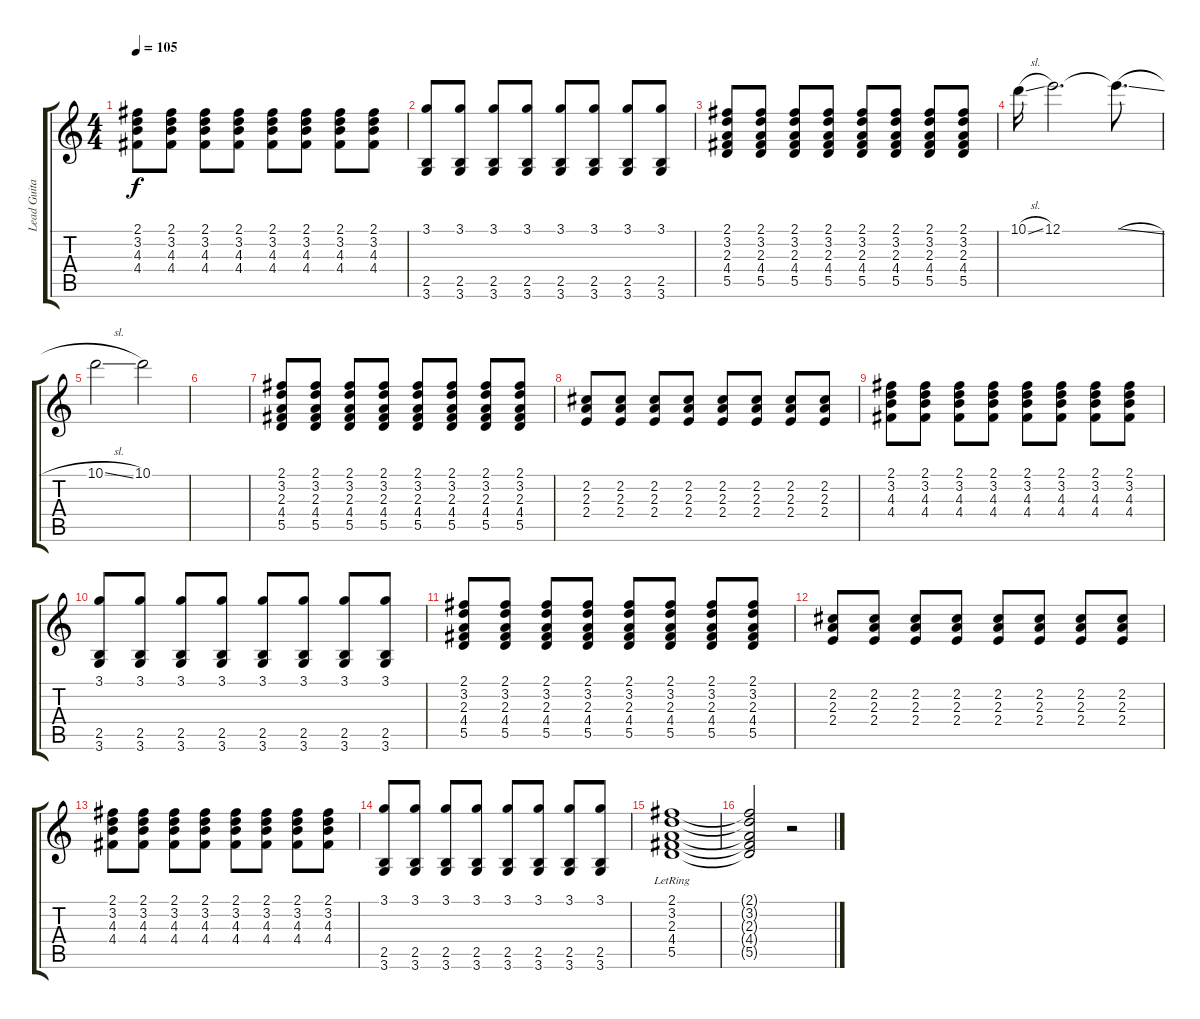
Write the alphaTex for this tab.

\track ("Lead Guitar" "Lead Guita") {instrument overdrivenguitar}
\staff {score tabs}
\tuning (E4 B3 G3 D3 A2 E2) {hide}
\ts (4 4)
\tempo 105
\clef g2
\ks c
(2.1 3.2 4.3 4.4).8{dy f} (2.1 3.2 4.3 4.4).8 (2.1 3.2 4.3 4.4).8 (2.1 3.2 4.3 4.4).8 (2.1 3.2 4.3 4.4).8 (2.1 3.2 4.3 4.4).8 (2.1 3.2 4.3 4.4).8 (2.1 3.2 4.3 4.4).8 |
(3.1 2.5 3.6).8 (3.1 2.5 3.6).8 (3.1 2.5 3.6).8 (3.1 2.5 3.6).8 (3.1 2.5 3.6).8 (3.1 2.5 3.6).8 (3.1 2.5 3.6).8 (3.1 2.5 3.6).8 |
(2.1 3.2 2.3 4.4 5.5).8 (2.1 3.2 2.3 4.4 5.5).8 (2.1 3.2 2.3 4.4 5.5).8 (2.1 3.2 2.3 4.4 5.5).8 (2.1 3.2 2.3 4.4 5.5).8 (2.1 3.2 2.3 4.4 5.5).8 (2.1 3.2 2.3 4.4 5.5).8 (2.1 3.2 2.3 4.4 5.5).8 |
10.1{sl}.16 12.1.2{d} 12.1{sl t}.8{d} |
10.1{sl}.2 10.1.2 |
|
(2.1 3.2 2.3 4.4 5.5).8 (2.1 3.2 2.3 4.4 5.5).8 (2.1 3.2 2.3 4.4 5.5).8 (2.1 3.2 2.3 4.4 5.5).8 (2.1 3.2 2.3 4.4 5.5).8 (2.1 3.2 2.3 4.4 5.5).8 (2.1 3.2 2.3 4.4 5.5).8 (2.1 3.2 2.3 4.4 5.5).8 |
(2.2 2.3 2.4).8 (2.2 2.3 2.4).8 (2.2 2.3 2.4).8 (2.2 2.3 2.4).8 (2.2 2.3 2.4).8 (2.2 2.3 2.4).8 (2.2 2.3 2.4).8 (2.2 2.3 2.4).8 |
(2.1 3.2 4.3 4.4).8 (2.1 3.2 4.3 4.4).8 (2.1 3.2 4.3 4.4).8 (2.1 3.2 4.3 4.4).8 (2.1 3.2 4.3 4.4).8 (2.1 3.2 4.3 4.4).8 (2.1 3.2 4.3 4.4).8 (2.1 3.2 4.3 4.4).8 |
(3.1 2.5 3.6).8 (3.1 2.5 3.6).8 (3.1 2.5 3.6).8 (3.1 2.5 3.6).8 (3.1 2.5 3.6).8 (3.1 2.5 3.6).8 (3.1 2.5 3.6).8 (3.1 2.5 3.6).8 |
(2.1 3.2 2.3 4.4 5.5).8 (2.1 3.2 2.3 4.4 5.5).8 (2.1 3.2 2.3 4.4 5.5).8 (2.1 3.2 2.3 4.4 5.5).8 (2.1 3.2 2.3 4.4 5.5).8 (2.1 3.2 2.3 4.4 5.5).8 (2.1 3.2 2.3 4.4 5.5).8 (2.1 3.2 2.3 4.4 5.5).8 |
(2.2 2.3 2.4).8 (2.2 2.3 2.4).8 (2.2 2.3 2.4).8 (2.2 2.3 2.4).8 (2.2 2.3 2.4).8 (2.2 2.3 2.4).8 (2.2 2.3 2.4).8 (2.2 2.3 2.4).8 |
(2.1 3.2 4.3 4.4).8 (2.1 3.2 4.3 4.4).8 (2.1 3.2 4.3 4.4).8 (2.1 3.2 4.3 4.4).8 (2.1 3.2 4.3 4.4).8 (2.1 3.2 4.3 4.4).8 (2.1 3.2 4.3 4.4).8 (2.1 3.2 4.3 4.4).8 |
(3.1 2.5 3.6).8 (3.1 2.5 3.6).8 (3.1 2.5 3.6).8 (3.1 2.5 3.6).8 (3.1 2.5 3.6).8 (3.1 2.5 3.6).8 (3.1 2.5 3.6).8 (3.1 2.5 3.6).8 |
(2.1{lr} 3.2 2.3 4.4 5.5).1 |
(2.1{t} 3.2{t} 2.3{t} 4.4{t} 5.5{t}).2 r.2
